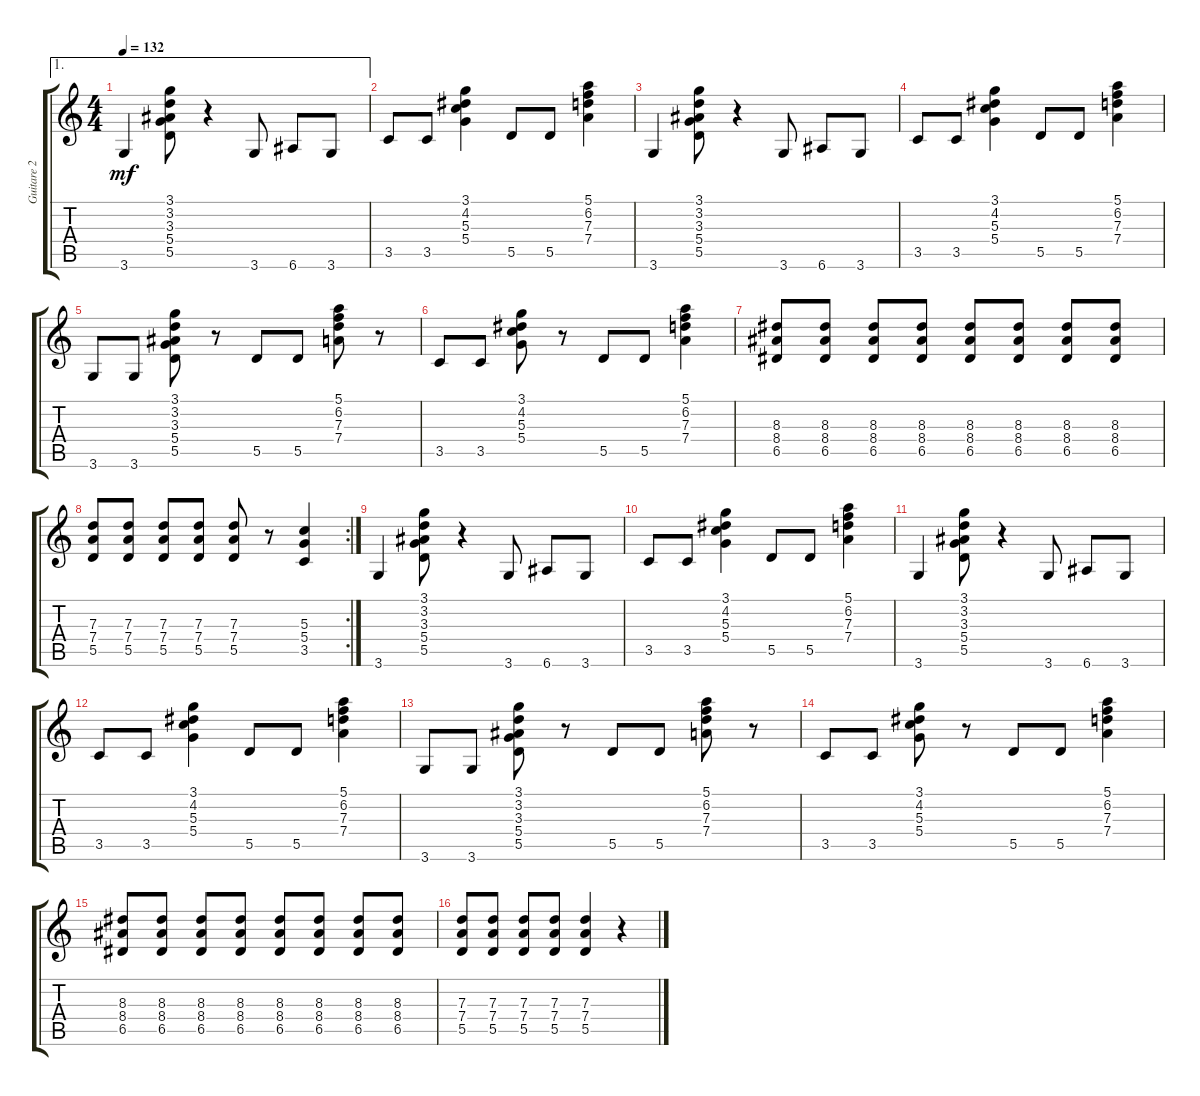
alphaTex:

\track ("Guitare 2" "Guitare 2") {instrument electricguitarmuted}
\staff {score tabs}
\tuning (E4 B3 G3 D3 A2 E2) {hide}
\ae 1
\ts (4 4)
\tempo 132
\clef g2
\ks c
3.6.4{dy mf} (3.1 3.2 3.3 5.4 5.5).8 r.4 3.6.8 6.6.8 3.6.8 |
3.5.8 3.5.8 (3.1 4.2 5.3 5.4).4 5.5.8 5.5.8 (5.1 6.2 7.3 7.4).4 |
3.6.4 (3.1 3.2 3.3 5.4 5.5).8 r.4 3.6.8 6.6.8 3.6.8 |
3.5.8 3.5.8 (3.1 4.2 5.3 5.4).4 5.5.8 5.5.8 (5.1 6.2 7.3 7.4).4 |
3.6.8 3.6.8 (3.1 3.2 3.3 5.4 5.5).8 r.8 5.5.8 5.5.8 (5.1 6.2 7.3 7.4).8 r.8 |
3.5.8 3.5.8 (3.1 4.2 5.3 5.4).8 r.8 5.5.8 5.5.8 (5.1 6.2 7.3 7.4).4 |
(8.3 8.4 6.5).8 (8.3 8.4 6.5).8 (8.3 8.4 6.5).8 (8.3 8.4 6.5).8 (8.3 8.4 6.5).8 (8.3 8.4 6.5).8 (8.3 8.4 6.5).8 (8.3 8.4 6.5).8 |
\rc 2
(7.3 7.4 5.5).8 (7.3 7.4 5.5).8 (7.3 7.4 5.5).8 (7.3 7.4 5.5).8 (7.3 7.4 5.5).8 r.8 (5.3 5.4 3.5).4 |
3.6.4 (3.1 3.2 3.3 5.4 5.5).8 r.4 3.6.8 6.6.8 3.6.8 |
3.5.8 3.5.8 (3.1 4.2 5.3 5.4).4 5.5.8 5.5.8 (5.1 6.2 7.3 7.4).4 |
3.6.4 (3.1 3.2 3.3 5.4 5.5).8 r.4 3.6.8 6.6.8 3.6.8 |
3.5.8 3.5.8 (3.1 4.2 5.3 5.4).4 5.5.8 5.5.8 (5.1 6.2 7.3 7.4).4 |
3.6.8 3.6.8 (3.1 3.2 3.3 5.4 5.5).8 r.8 5.5.8 5.5.8 (5.1 6.2 7.3 7.4).8 r.8 |
3.5.8 3.5.8 (3.1 4.2 5.3 5.4).8 r.8 5.5.8 5.5.8 (5.1 6.2 7.3 7.4).4 |
(8.3 8.4 6.5).8 (8.3 8.4 6.5).8 (8.3 8.4 6.5).8 (8.3 8.4 6.5).8 (8.3 8.4 6.5).8 (8.3 8.4 6.5).8 (8.3 8.4 6.5).8 (8.3 8.4 6.5).8 |
(7.3 7.4 5.5).8 (7.3 7.4 5.5).8 (7.3 7.4 5.5).8 (7.3 7.4 5.5).8 (7.3 7.4 5.5).4 r.4
